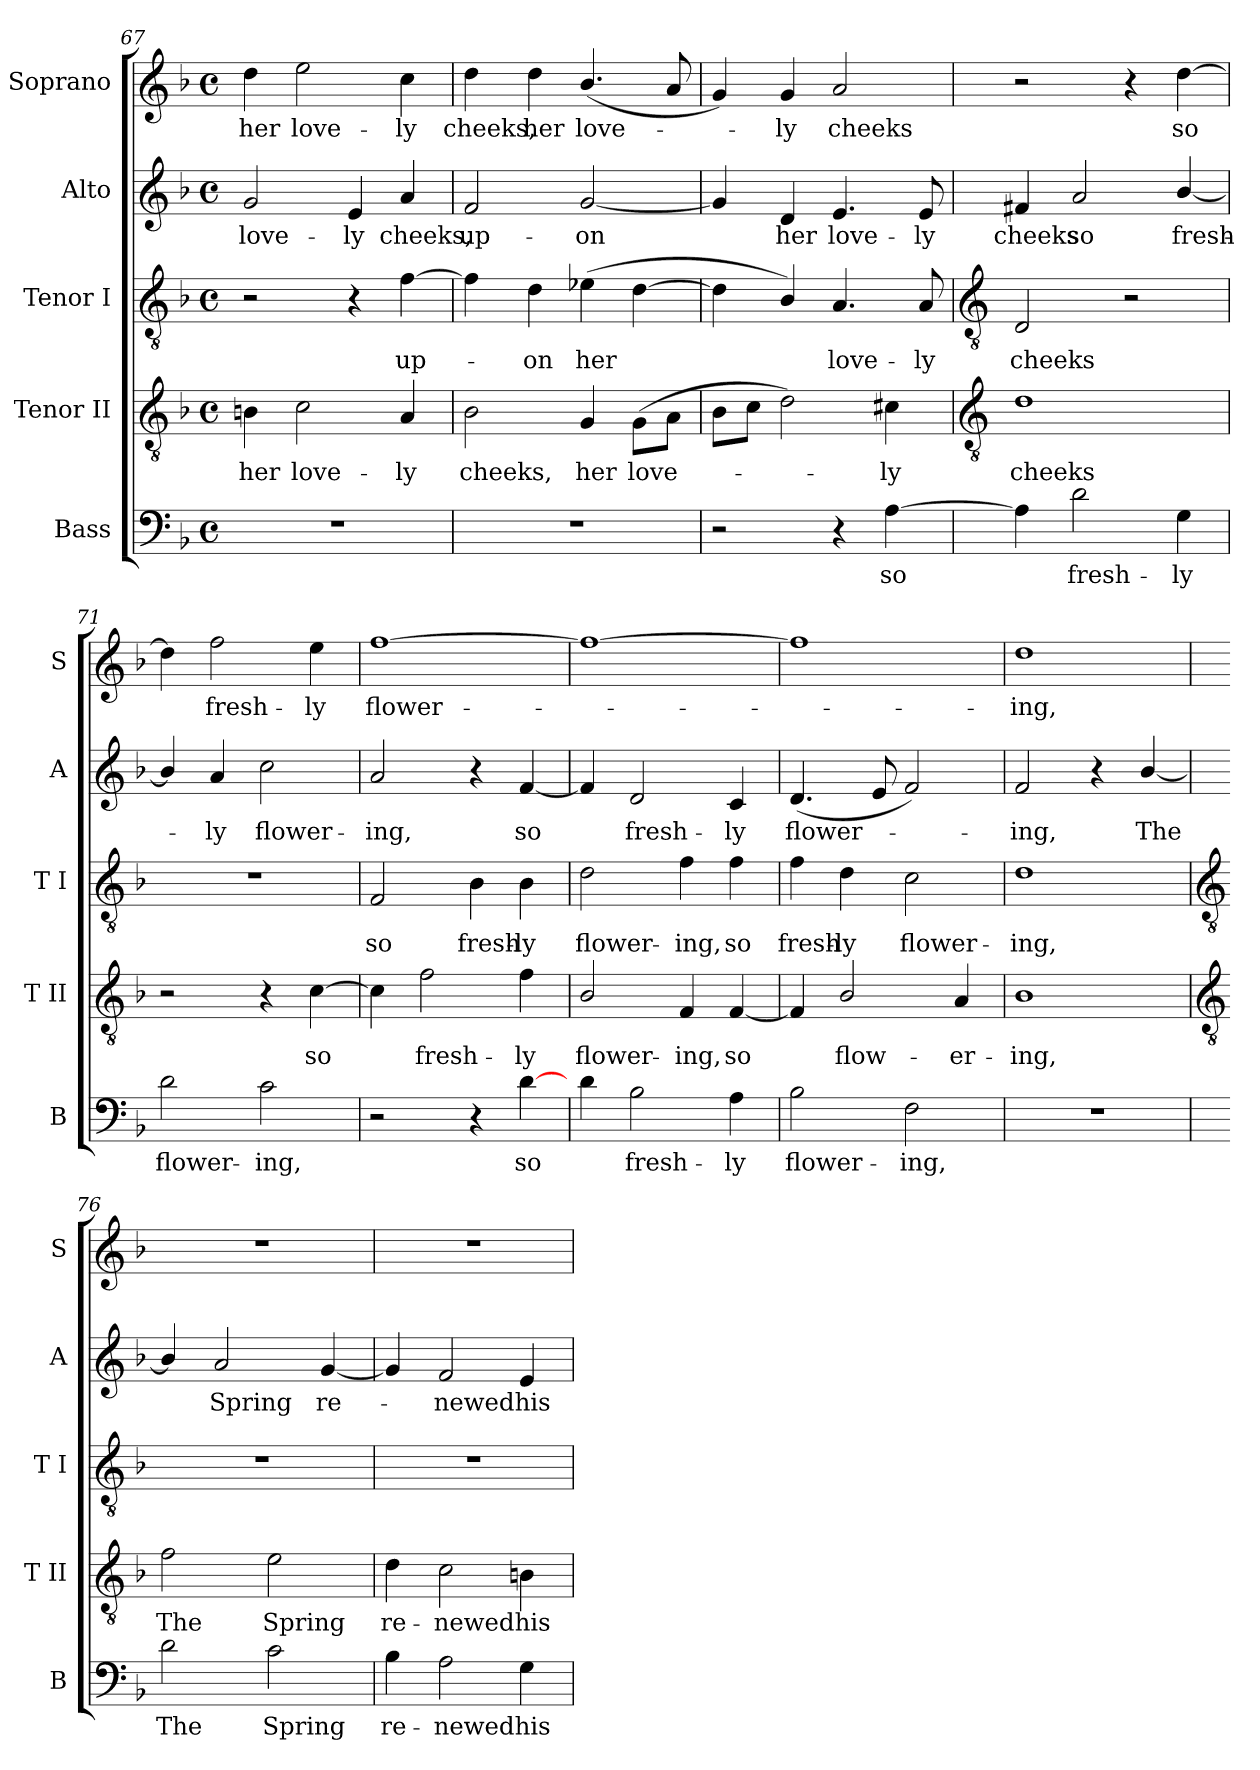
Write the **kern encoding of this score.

**kern	**text	**kern	**text	**kern	**text	**kern	**text	**kern	**text
*part5	*part5	*part4	*part4	*part3	*part3	*part2	*part2	*part1	*part1
*staff5	*staff5	*staff4	*staff4	*staff3	*staff3	*staff2	*staff2	*staff1	*staff1
*I"Bass	*	*I"Tenor II	*	*I"Tenor I	*	*I"Alto	*	*I"Soprano	*
*I'B	*	*I'T II	*	*I'T I	*	*I'A	*	*I'S	*
*clefF4	*	*clefGv2	*	*clefGv2	*	*clefG2	*	*clefG2	*
*k[b-]	*	*k[b-]	*	*k[b-]	*	*k[b-]	*	*k[b-]	*
*F:	*	*F:	*	*F:	*	*F:	*	*F:	*
*M4/4	*	*M4/4	*	*M4/4	*	*M4/4	*	*M4/4	*
*met(c)	*	*met(c)	*	*met(c)	*	*met(c)	*	*met(c)	*
=67	=67	=67	=67	=67	=67	=67	=67	=67	=67
!	!	!	!LO:LY:b	!	!	!	!LO:LY:b	!	!LO:LY:b
1r	.	4Bn	her	2r	.	2g	love-	4dd	her
!	!	!	!LO:LY:b	!	!	!	!	!	!LO:LY:b
.	.	2c	love-	.	.	.	.	2ee	love-
!	!	!	!	!	!	!	!LO:LY:b	!	!
.	.	.	.	4r	.	4e	-ly	.	.
!	!	!	!LO:LY:b	!	!LO:LY:b	!	!LO:LY:b	!	!LO:LY:b
.	.	4A	-ly	[4f	up-	4a	cheeks,	4cc	-ly
=68	=68	=68	=68	=68	=68	=68	=68	=68	=68
!	!	!	!LO:LY:b	!	!	!	!LO:LY:b	!	!LO:LY:b
1r	.	2B-	cheeks,	4f]	.	2f	up-	4dd	cheeks,
!	!	!	!	!	!LO:LY:b	!	!	!	!LO:LY:b
.	.	.	.	4d	on	.	.	4dd	her
!	!	!	!LO:LY:b	!	!LO:LY:b	!	!LO:LY:b	!	!LO:LY:b
.	.	4G	her	(>4e-X	her	[2g	-on	(<4.b-/	love-
!	!	!	!LO:LY:b	!	!	!	!	!	!
.	.	(>8G\L	love-	[4d	.	.	.	.	.
.	.	8A\J	.	.	.	.	.	8a	.
=69	=69	=69	=69	=69	=69	=69	=69	=69	=69
2r	.	8B-L	.	4d]	.	4g]	.	4g)	.
.	.	8cJ	.	.	.	.	.	.	.
!	!	!	!	!	!	!	!LO:LY:b	!	!LO:LY:b
.	.	2d)	.	4B-/)	.	4d	her	4g	ly
!	!	!	!	!	!LO:LY:b	!	!LO:LY:b	!	!LO:LY:b
4r	.	.	.	4.A	love-	4.e	love-	2a	cheeks
!	!LO:LY:b	!	!LO:LY:b	!	!	!	!	!	!
[4A	so	4c#X	ly	.	.	.	.	.	.
!	!	!	!	!	!LO:LY:b	!	!LO:LY:b	!	!
.	.	.	.	8A	-ly	8e	-ly	.	.
!!LO:LB:g=z
=70	=70	=70	=70	=70	=70	=70	=70	=70	=70
*	*	*clefGv2	*	*clefGv2	*	*	*	*	*
!	!	!	!LO:LY:b	!	!LO:LY:b	!	!LO:LY:b	!	!
4A]	.	1d	cheeks	2D	cheeks	4f#X	cheeks	2r	.
!	!LO:LY:b	!	!	!	!	!	!LO:LY:b	!	!
2d	fresh-	.	.	.	.	2a	so	.	.
.	.	.	.	2r	.	.	.	4r	.
!	!LO:LY:b	!	!	!	!	!	!LO:LY:b	!	!LO:LY:b
4G	-ly	.	.	.	.	[4b-/	fresh-	[4dd	so
=71	=71	=71	=71	=71	=71	=71	=71	=71	=71
!	!LO:LY:b	!	!	!	!	!	!	!	!
2d	flower-	2r	.	1r	.	4b-/]	.	4dd]	.
!	!	!	!	!	!	!	!LO:LY:b	!	!LO:LY:b
.	.	.	.	.	.	4a	ly	2ff	fresh-
!	!LO:LY:b	!	!	!	!	!	!LO:LY:b	!	!
2c	-ing,	4r	.	.	.	2cc	flower-	.	.
!	!	!	!LO:LY:b	!	!	!	!	!	!LO:LY:b
.	.	[4c	so	.	.	.	.	4ee	-ly
=72	=72	=72	=72	=72	=72	=72	=72	=72	=72
!	!	!	!	!	!LO:LY:b	!	!LO:LY:b	!	!LO:LY:b
2r	.	4c]	.	2F	so	2a	-ing,	[1ff	flower-
!	!	!	!LO:LY:b	!	!	!	!	!	!
.	.	2f	fresh-	.	.	.	.	.	.
!	!	!	!	!	!LO:LY:b	!	!	!	!
4r	.	.	.	4B-	fresh-	4r	.	.	.
!	!LO:LY:b	!	!LO:LY:b	!	!LO:LY:b	!	!LO:LY:b	!	!
[4d	so	4f	-ly	4B-	-ly	[4f	so	.	.
=73	=73	=73	=73	=73	=73	=73	=73	=73	=73
!	!	!	!LO:LY:b	!	!LO:LY:b	!	!	!	!
4d	.	2B-/	flower-	2d	flower-	4f]	.	1ff_	.
!	!LO:LY:b	!	!	!	!	!	!LO:LY:b	!	!
2B-	fresh-	.	.	.	.	2d	fresh-	.	.
!	!	!	!LO:LY:b	!	!LO:LY:b	!	!	!	!
.	.	4F	-ing,	4f	-ing,	.	.	.	.
!	!LO:LY:b	!	!LO:LY:b	!	!LO:LY:b	!	!LO:LY:b	!	!
4A	-ly	[4F	so	4f	so	4c	-ly	.	.
=74	=74	=74	=74	=74	=74	=74	=74	=74	=74
!	!LO:LY:b	!	!	!	!LO:LY:b	!	!LO:LY:b	!	!
2B-	flower-	4F]	.	4f	fresh-	(<4.d	flower-	1ff]	.
!	!	!	!LO:LY:b	!	!LO:LY:b	!	!	!	!
.	.	2B-/	flow-	4d	-ly	.	.	.	.
.	.	.	.	.	.	8e	.	.	.
!	!LO:LY:b	!	!	!	!LO:LY:b	!	!	!	!
2F	-ing,	.	.	2c	flower-	2f)	.	.	.
!	!	!	!LO:LY:b	!	!	!	!	!	!
.	.	4A	-er-	.	.	.	.	.	.
=75	=75	=75	=75	=75	=75	=75	=75	=75	=75
!	!	!	!LO:LY:b	!	!LO:LY:b	!	!LO:LY:b	!	!LO:LY:b
1r	.	1B-	-ing,	1d	-ing,	2f	ing,	1dd	ing,
.	.	.	.	.	.	4r	.	.	.
!	!	!	!	!	!	!	!LO:LY:b	!	!
.	.	.	.	.	.	[4b-/	The	.	.
!!LO:LB:g=z
=76	=76	=76	=76	=76	=76	=76	=76	=76	=76
*	*	*clefGv2	*	*clefGv2	*	*	*	*	*
!	!LO:LY:b	!	!LO:LY:b	!	!	!	!	!	!
2d	The	2f	The	1r	.	4b-/]	.	1r	.
!	!	!	!	!	!	!	!LO:LY:b	!	!
.	.	.	.	.	.	2a	Spring	.	.
!	!LO:LY:b	!	!LO:LY:b	!	!	!	!	!	!
2c	Spring	2e	Spring	.	.	.	.	.	.
!	!	!	!	!	!	!	!LO:LY:b	!	!
.	.	.	.	.	.	[4g	re-	.	.
=77	=77	=77	=77	=77	=77	=77	=77	=77	=77
!	!LO:LY:b	!	!LO:LY:b	!	!	!	!	!	!
4B-	re-	4d	re-	1r	.	4g]	.	1r	.
!	!LO:LY:b	!	!LO:LY:b	!	!	!	!LO:LY:b	!	!
2A	-newed	2c	-newed	.	.	2f	newed	.	.
!	!LO:LY:b	!	!LO:LY:b	!	!	!	!LO:LY:b	!	!
4G	his	4Bn	his	.	.	4e	his	.	.
=	=	=	=	=	=	=	=	=	=
*-	*-	*-	*-	*-	*-	*-	*-	*-	*-
